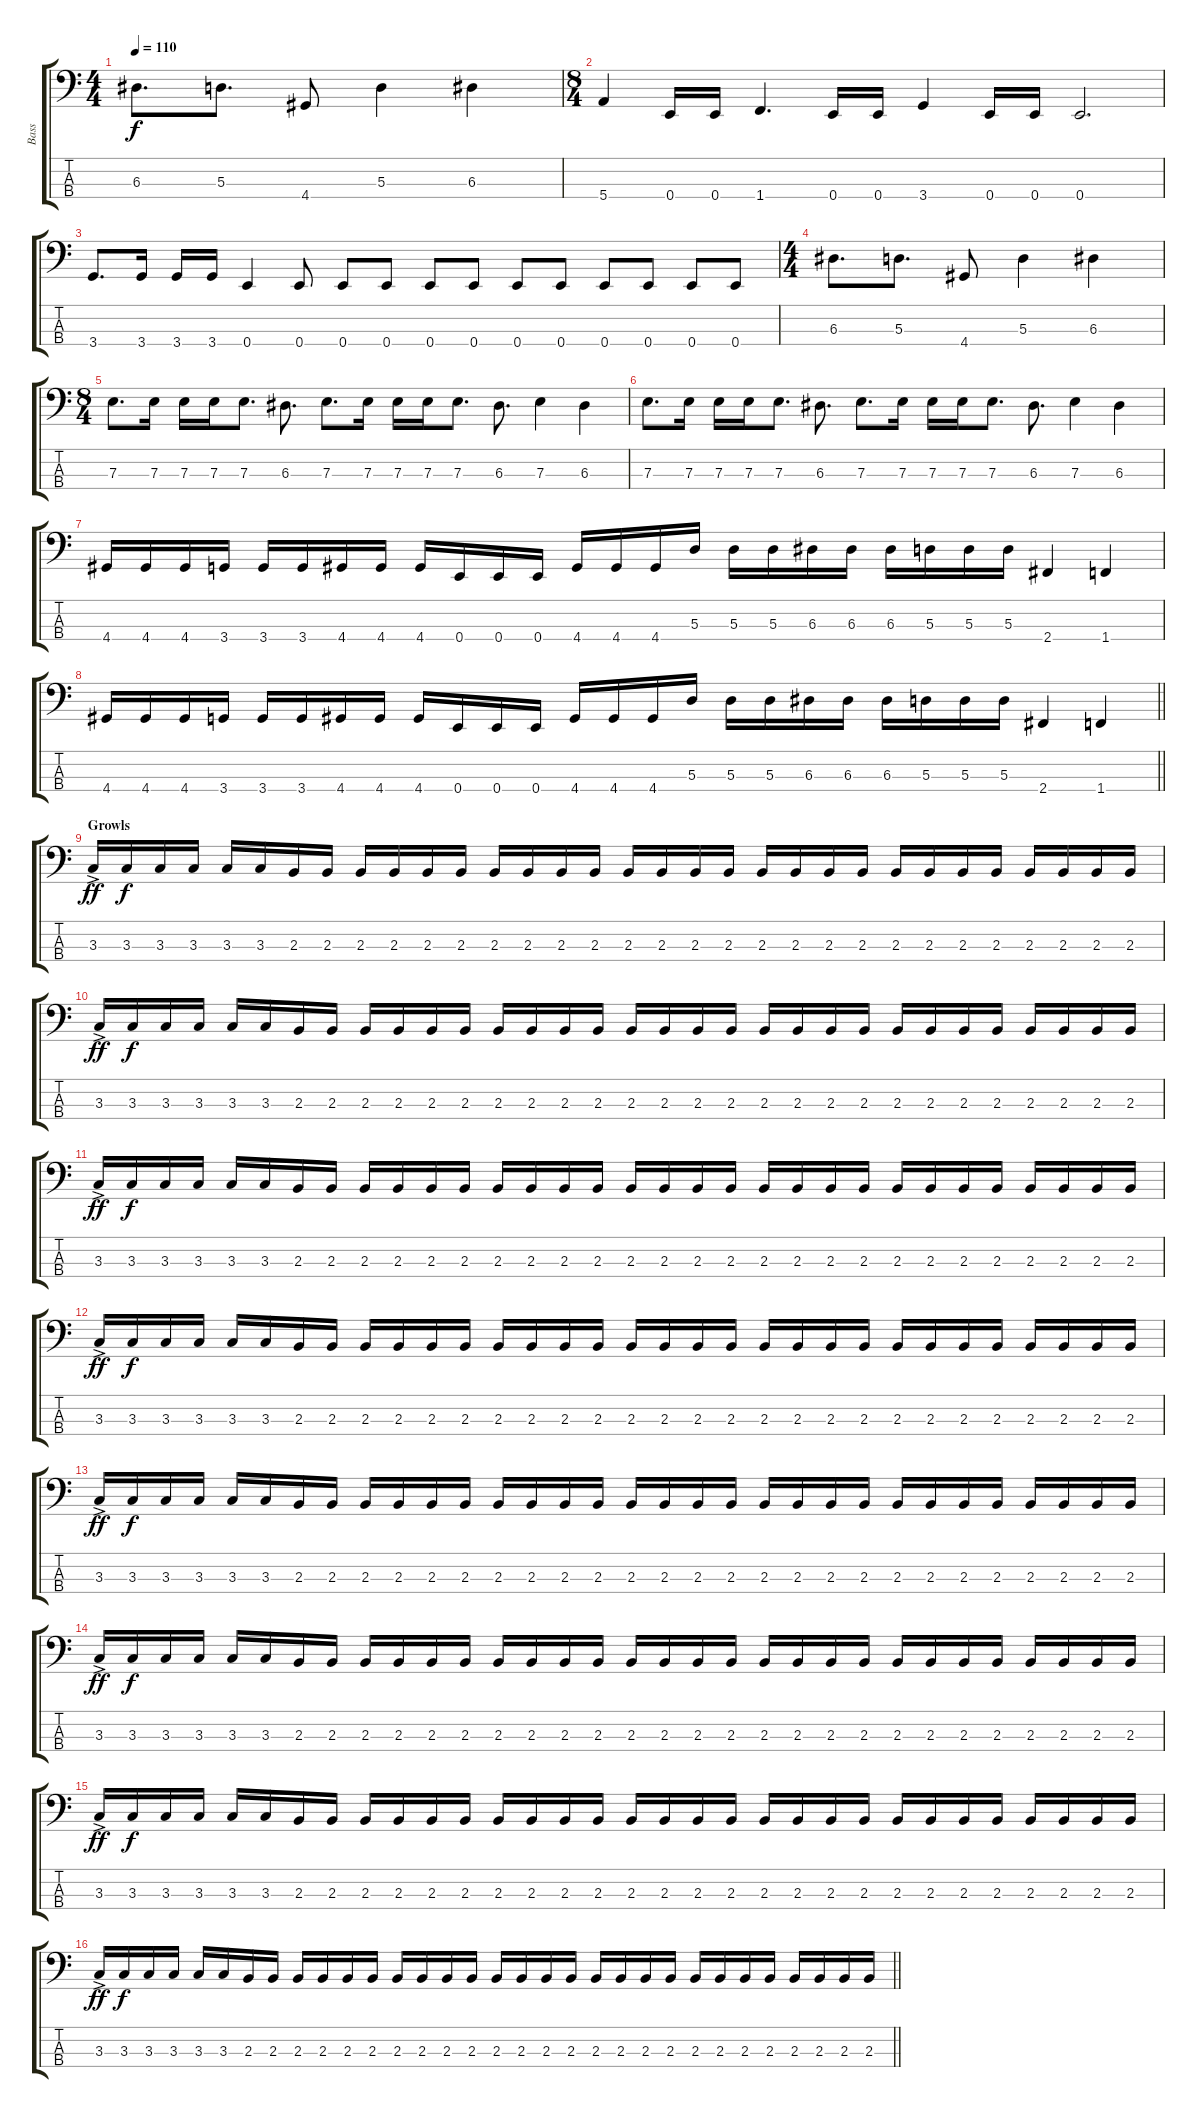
\track ("Bass" "Bass") {instrument electricbassfinger}
\staff {score tabs}
\tuning (G2 D2 A1 E1) {hide}
\ts (4 4)
\tempo 110
\clef f4
\ks c
6.3.8{d dy f} 5.3.8{d} 4.4.8 5.3.4 6.3.4 |
\ts (8 4)
5.4.4 0.4.16 0.4.16 1.4.4{d} 0.4.16 0.4.16 3.4.4 0.4.16 0.4.16 0.4.2{d} |
3.4.8{d} 3.4.16 3.4.16 3.4.16 0.4.4 0.4.8 0.4.8 0.4.8 0.4.8 0.4.8 0.4.8 0.4.8 0.4.8 0.4.8 0.4.8 0.4.8 |
\ts (4 4)
6.3.8{d} 5.3.8{d} 4.4.8 5.3.4 6.3.4 |
\ts (8 4)
7.3.8{d} 7.3.16 7.3.16 7.3.16 7.3.8{d} 6.3.8{d} 7.3.8{d} 7.3.16 7.3.16 7.3.16 7.3.8{d} 6.3.8{d} 7.3.4 6.3.4 |
7.3.8{d} 7.3.16 7.3.16 7.3.16 7.3.8{d} 6.3.8{d} 7.3.8{d} 7.3.16 7.3.16 7.3.16 7.3.8{d} 6.3.8{d} 7.3.4 6.3.4 |
4.4.16 4.4.16 4.4.16 3.4.16 3.4.16 3.4.16 4.4.16 4.4.16 4.4.16 0.4.16 0.4.16 0.4.16 4.4.16 4.4.16 4.4.16 5.3.16 5.3.16 5.3.16 6.3.16 6.3.16 6.3.16 5.3.16 5.3.16 5.3.16 2.4.4 1.4.4 |
\barLineRight lightlight
4.4.16 4.4.16 4.4.16 3.4.16 3.4.16 3.4.16 4.4.16 4.4.16 4.4.16 0.4.16 0.4.16 0.4.16 4.4.16 4.4.16 4.4.16 5.3.16 5.3.16 5.3.16 6.3.16 6.3.16 6.3.16 5.3.16 5.3.16 5.3.16 2.4.4 1.4.4 |
\section ("" "Growls")
3.3{ac}.16{dy ff} 3.3.16{dy f} 3.3.16 3.3.16 3.3.16 3.3.16 2.3.16 2.3.16 2.3.16 2.3.16 2.3.16 2.3.16 2.3.16 2.3.16 2.3.16 2.3.16 2.3.16 2.3.16 2.3.16 2.3.16 2.3.16 2.3.16 2.3.16 2.3.16 2.3.16 2.3.16 2.3.16 2.3.16 2.3.16 2.3.16 2.3.16 2.3.16 |
3.3{ac}.16{dy ff} 3.3.16{dy f} 3.3.16 3.3.16 3.3.16 3.3.16 2.3.16 2.3.16 2.3.16 2.3.16 2.3.16 2.3.16 2.3.16 2.3.16 2.3.16 2.3.16 2.3.16 2.3.16 2.3.16 2.3.16 2.3.16 2.3.16 2.3.16 2.3.16 2.3.16 2.3.16 2.3.16 2.3.16 2.3.16 2.3.16 2.3.16 2.3.16 |
3.3{ac}.16{dy ff} 3.3.16{dy f} 3.3.16 3.3.16 3.3.16 3.3.16 2.3.16 2.3.16 2.3.16 2.3.16 2.3.16 2.3.16 2.3.16 2.3.16 2.3.16 2.3.16 2.3.16 2.3.16 2.3.16 2.3.16 2.3.16 2.3.16 2.3.16 2.3.16 2.3.16 2.3.16 2.3.16 2.3.16 2.3.16 2.3.16 2.3.16 2.3.16 |
3.3{ac}.16{dy ff} 3.3.16{dy f} 3.3.16 3.3.16 3.3.16 3.3.16 2.3.16 2.3.16 2.3.16 2.3.16 2.3.16 2.3.16 2.3.16 2.3.16 2.3.16 2.3.16 2.3.16 2.3.16 2.3.16 2.3.16 2.3.16 2.3.16 2.3.16 2.3.16 2.3.16 2.3.16 2.3.16 2.3.16 2.3.16 2.3.16 2.3.16 2.3.16 |
3.3{ac}.16{dy ff} 3.3.16{dy f} 3.3.16 3.3.16 3.3.16 3.3.16 2.3.16 2.3.16 2.3.16 2.3.16 2.3.16 2.3.16 2.3.16 2.3.16 2.3.16 2.3.16 2.3.16 2.3.16 2.3.16 2.3.16 2.3.16 2.3.16 2.3.16 2.3.16 2.3.16 2.3.16 2.3.16 2.3.16 2.3.16 2.3.16 2.3.16 2.3.16 |
3.3{ac}.16{dy ff} 3.3.16{dy f} 3.3.16 3.3.16 3.3.16 3.3.16 2.3.16 2.3.16 2.3.16 2.3.16 2.3.16 2.3.16 2.3.16 2.3.16 2.3.16 2.3.16 2.3.16 2.3.16 2.3.16 2.3.16 2.3.16 2.3.16 2.3.16 2.3.16 2.3.16 2.3.16 2.3.16 2.3.16 2.3.16 2.3.16 2.3.16 2.3.16 |
3.3{ac}.16{dy ff} 3.3.16{dy f} 3.3.16 3.3.16 3.3.16 3.3.16 2.3.16 2.3.16 2.3.16 2.3.16 2.3.16 2.3.16 2.3.16 2.3.16 2.3.16 2.3.16 2.3.16 2.3.16 2.3.16 2.3.16 2.3.16 2.3.16 2.3.16 2.3.16 2.3.16 2.3.16 2.3.16 2.3.16 2.3.16 2.3.16 2.3.16 2.3.16 |
\barLineRight lightlight
3.3{ac}.16{dy ff} 3.3.16{dy f} 3.3.16 3.3.16 3.3.16 3.3.16 2.3.16 2.3.16 2.3.16 2.3.16 2.3.16 2.3.16 2.3.16 2.3.16 2.3.16 2.3.16 2.3.16 2.3.16 2.3.16 2.3.16 2.3.16 2.3.16 2.3.16 2.3.16 2.3.16 2.3.16 2.3.16 2.3.16 2.3.16 2.3.16 2.3.16 2.3.16
